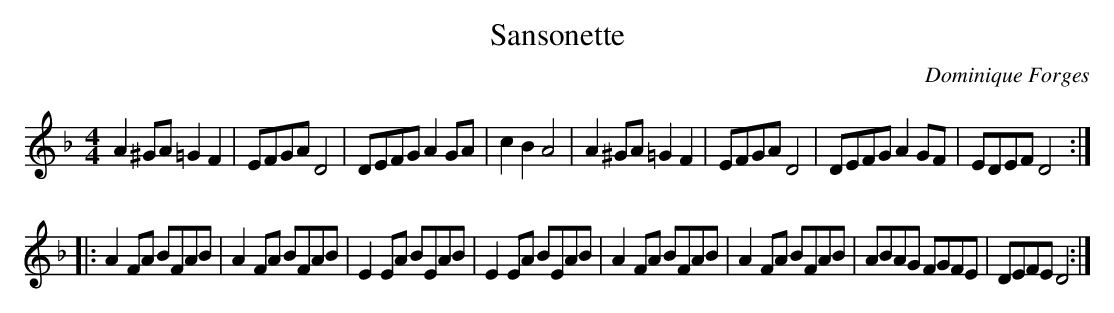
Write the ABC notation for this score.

X:1
T:Sansonette
C:Dominique Forges
L:1/8
M:4/4
K:D minor
A2^GA=G2F2|EFGA D4|DEFG A2GA|c2B2A4|A2^GA=G2F2|EFGA D4|DEFG A2GF|EDEF D4:|:
A2FA BFAB|A2FA BFAB|E2EA BEAB|E2EA BEAB|A2FA BFAB|A2FA BFAB|ABAG FGFE|DEFE D4:|
